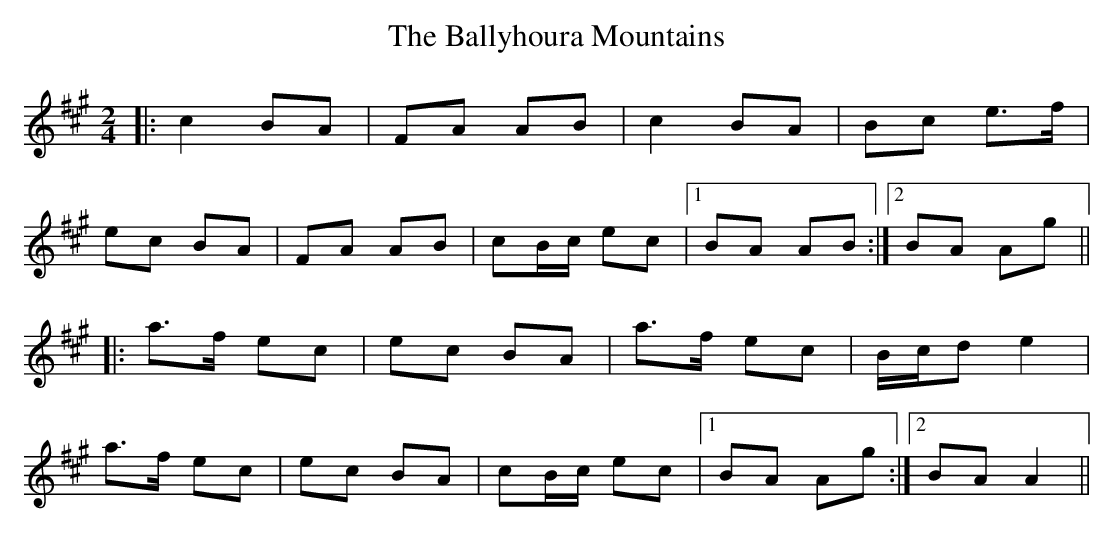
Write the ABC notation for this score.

X:1
T: The Ballyhoura Mountains
M: 2/4
L: 1/8
K: Amaj
|:c2 BA|FA AB|c2 BA|Bc e>f|
ec BA| FA AB| cB/c/ ec|1 BA AB:|2 BA Ag ||
|:a>f ec|ec BA|a>f ec|B/c/d e2|
a>f ec|ec BA|cB/c/ ec|1 BA Ag:|2 BA A2 ||
